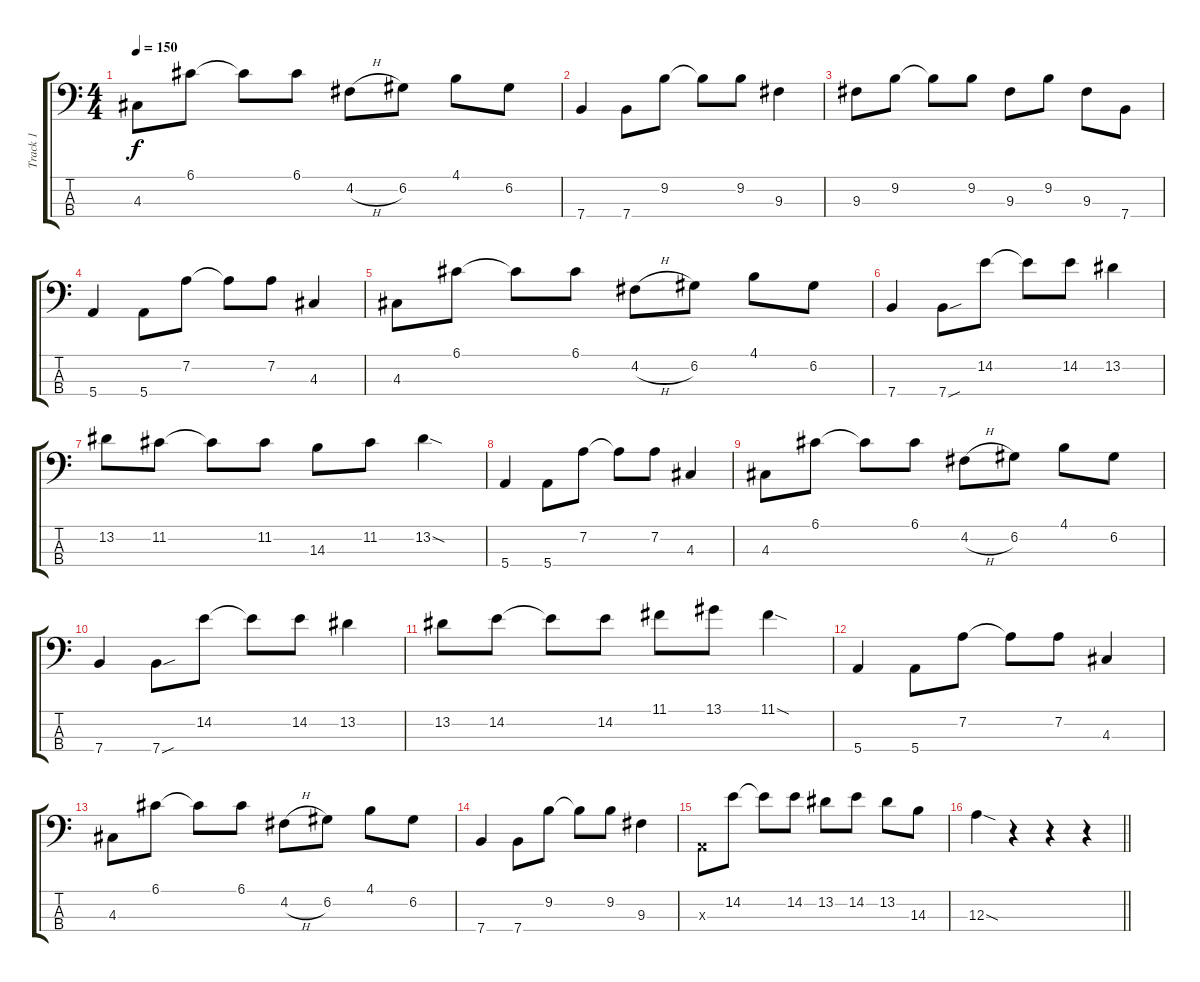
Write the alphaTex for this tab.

\track ("Track 1" "Track 1") {instrument electricbasspick}
\staff {score tabs}
\tuning (G2 D2 A1 E1) {hide}
\ts (4 4)
\tempo 150
\clef f4
\ks c
4.3.8{dy f} 6.1.8 6.1{t}.8 6.1.8 4.2{h}.8 6.2.8 4.1.8 6.2.8 |
7.4.4 7.4.8 9.2.8 9.2{t}.8 9.2.8 9.3.4 |
9.3.8 9.2.8 9.2{t}.8 9.2.8 9.3.8 9.2.8 9.3.8 7.4.8 |
5.4.4 5.4.8 7.2.8 7.2{t}.8 7.2.8 4.3.4 |
4.3.8 6.1.8 6.1{t}.8 6.1.8 4.2{h}.8 6.2.8 4.1.8 6.2.8 |
7.4.4 7.4{sou}.8 14.2.8 14.2{t}.8 14.2.8 13.2.4 |
13.2.8 11.2.8 11.2{t}.8 11.2.8 14.3.8 11.2.8 13.2{sod}.4 |
5.4.4 5.4.8 7.2.8 7.2{t}.8 7.2.8 4.3.4 |
4.3.8 6.1.8 6.1{t}.8 6.1.8 4.2{h}.8 6.2.8 4.1.8 6.2.8 |
7.4.4 7.4{sou}.8 14.2.8 14.2{t}.8 14.2.8 13.2.4 |
13.2.8 14.2.8 14.2{t}.8 14.2.8 11.1.8 13.1.8 11.1{sod}.4 |
5.4.4 5.4.8 7.2.8 7.2{t}.8 7.2.8 4.3.4 |
4.3.8 6.1.8 6.1{t}.8 6.1.8 4.2{h}.8 6.2.8 4.1.8 6.2.8 |
7.4.4 7.4.8 9.2.8 9.2{t}.8 9.2.8 9.3.4 |
0.3{x}.8 14.2.8 14.2{t}.8 14.2.8 13.2.8 14.2.8 13.2.8 14.3.8 |
\barLineRight lightlight
12.3{sod}.4 r.4 r.4 r.4
